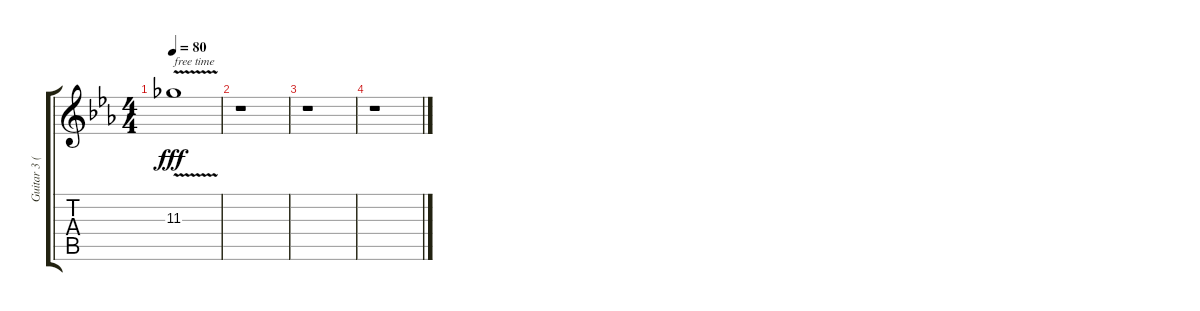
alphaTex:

\track ("Guitar 3 (Mike Keneally)" "Guitar 3 (") {instrument distortionguitar}
\staff {score tabs}
\tuning (E4 B3 G3 D3 A2 E2) {hide}
\ts (4 4)
\tempo 80
\clef g2
\ks eb
11.3{v}.1{txt "free time" dy fff} |
r.1 |
r.1 |
r.1
